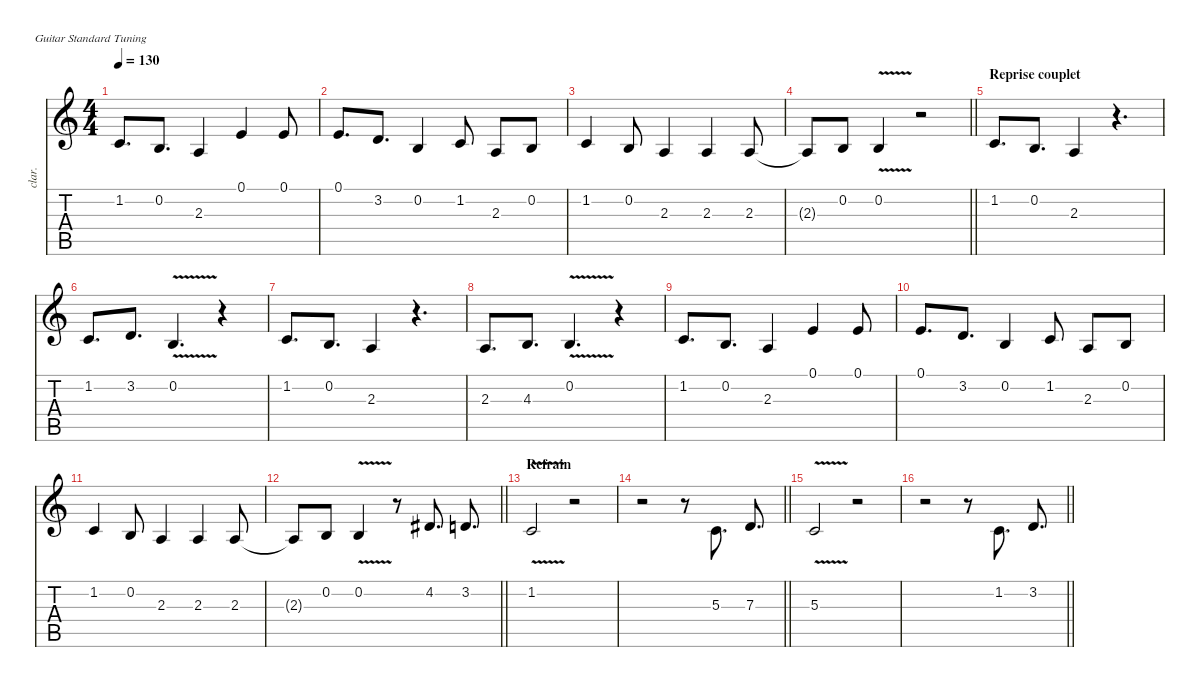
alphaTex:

\defaultSystemsLayout 4
\hideDynamics
\bracketExtendMode nobrackets
\otherSystemsTrackNameOrientation horizontal
\track ("Chant" "clar.") {mute instrument clarinet}
\staff {score tabs}
\tuning (E4 B3 G3 D3 A2 E2)
\ts (4 4)
\tempo 130
\clef g2
\ks c
1.2.8{d dy f beam Up} 0.2.8{d beam Up} 2.3.4{beam Up} 0.1.4{beam Up} 0.1.8{beam Up} |
0.1.8{d beam Up} 3.2.8{d beam Up} 0.2.4{beam Up} 1.2.8{beam Up} 2.3.8{beam Up} 0.2.8{beam Up} |
1.2.4{beam Up} 0.2.8{beam Up} 2.3.4{beam Up} 2.3.4{beam Up} 2.3.8{beam Up} |
\barLineRight lightlight
2.3{t}.8{beam Up} 0.2.8{beam Up} 0.2{v}.4{beam Up} r.2{beam Up} |
\section ("" "Reprise couplet")
1.2.8{d beam Up} 0.2.8{d beam Up} 2.3.4{beam Up} r.4{d beam Up} |
1.2.8{d beam Up} 3.2.8{d beam Up} 0.2{v}.4{d beam Up} r.4{beam Up} |
1.2.8{d beam Up} 0.2.8{d beam Up} 2.3.4{beam Up} r.4{d beam Up} |
2.3.8{d beam Up} 4.3.8{d beam Up} 0.2{v}.4{d beam Up} r.4{beam Up} |
1.2.8{d beam Up} 0.2.8{d beam Up} 2.3.4{beam Up} 0.1.4{beam Up} 0.1.8{beam Up} |
0.1.8{d beam Up} 3.2.8{d beam Up} 0.2.4{beam Up} 1.2.8{beam Up} 2.3.8{beam Up} 0.2.8{beam Up} |
1.2.4{beam Up} 0.2.8{beam Up} 2.3.4{beam Up} 2.3.4{beam Up} 2.3.8{beam Up} |
\barLineRight lightlight
2.3{t}.8{beam Up} 0.2.8{beam Up} 0.2{v}.4{beam Up} r.8{beam Up} 4.2{acc #}.8{d beam Up} 3.2.8{d beam Up} |
\section ("" "Refrain")
1.2{v}.2{beam Up} r.2{beam Up} |
\barLineRight lightlight
r.2{beam Down} r.8{beam Down} 5.3.8{d beam Up} 7.3.8{d beam Up} |
5.3{v}.2{beam Up} r.2{beam Up} |
\barLineRight lightlight
r.2{beam Down} r.8{beam Down} 1.2.8{d beam Up} 3.2.8{d beam Up}
